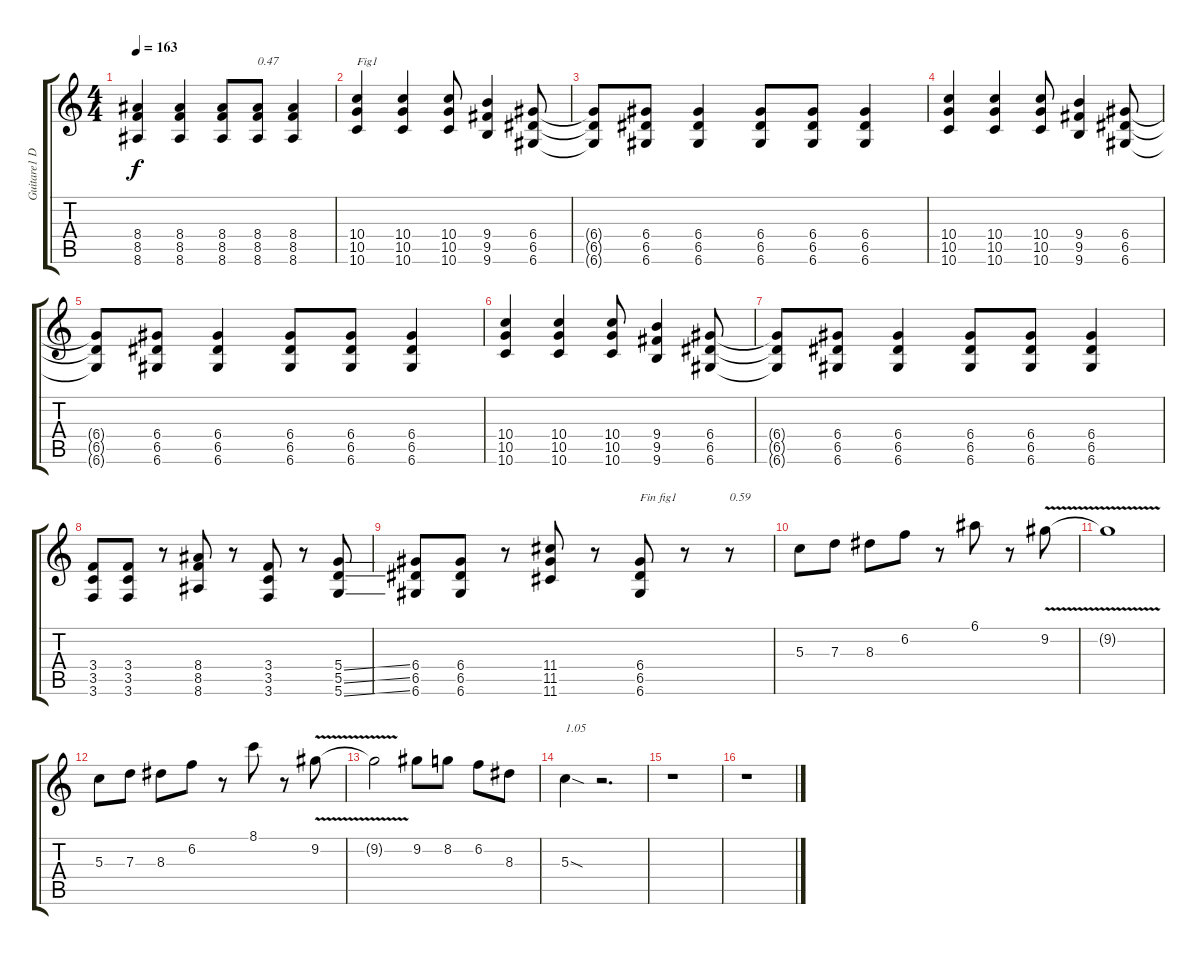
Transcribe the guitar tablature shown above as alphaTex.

\track ("Guitare1 Dr-D" "Guitare1 D") {instrument overdrivenguitar}
\staff {score tabs}
\tuning (E4 B3 G3 D3 A2 D2) {hide}
\ts (4 4)
\tempo 163
\clef g2
\ks c
(8.4 8.5 8.6).4{dy f} (8.4 8.5 8.6).4 (8.4 8.5 8.6).8 (8.4 8.5 8.6).8{txt "0.47"} (8.4 8.5 8.6).4 |
(10.4 10.5 10.6).4{txt "Fig1"} (10.4 10.5 10.6).4 (10.4 10.5 10.6).8 (9.4 9.5 9.6).4 (6.4 6.5 6.6).8 |
(6.4{t} 6.5{t} 6.6{t}).8 (6.4 6.5 6.6).8 (6.4 6.5 6.6).4 (6.4 6.5 6.6).8 (6.4 6.5 6.6).8 (6.4 6.5 6.6).4 |
(10.4 10.5 10.6).4 (10.4 10.5 10.6).4 (10.4 10.5 10.6).8 (9.4 9.5 9.6).4 (6.4 6.5 6.6).8 |
(6.4{t} 6.5{t} 6.6{t}).8 (6.4 6.5 6.6).8 (6.4 6.5 6.6).4 (6.4 6.5 6.6).8 (6.4 6.5 6.6).8 (6.4 6.5 6.6).4 |
(10.4 10.5 10.6).4 (10.4 10.5 10.6).4 (10.4 10.5 10.6).8 (9.4 9.5 9.6).4 (6.4 6.5 6.6).8 |
(6.4{t} 6.5{t} 6.6{t}).8 (6.4 6.5 6.6).8 (6.4 6.5 6.6).4 (6.4 6.5 6.6).8 (6.4 6.5 6.6).8 (6.4 6.5 6.6).4 |
(3.4 3.5 3.6).8 (3.4 3.5 3.6).8 r.8 (8.4 8.5 8.6).8 r.8 (3.4 3.5 3.6).8 r.8 (5.4{ss} 5.5{ss} 5.6{ss}).8 |
(6.4 6.5 6.6).8 (6.4 6.5 6.6).8 r.8 (11.4 11.5 11.6).8 r.8 (6.4 6.5 6.6).8{txt "Fin fig1"} r.8 r.8{txt "0.59"} |
5.3.8 7.3.8 8.3.8 6.2.8 r.8 6.1.8 r.8 9.2{v}.8 |
9.2{t}.1 |
5.3.8 7.3.8 8.3.8 6.2.8 r.8 8.1.8 r.8 9.2{v}.8 |
9.2{t}.2 9.2.8 8.2.8 6.2.8 8.3.8 |
5.3{sod}.4{txt "1.05"} r.2{d} |
r.1 |
r.1
